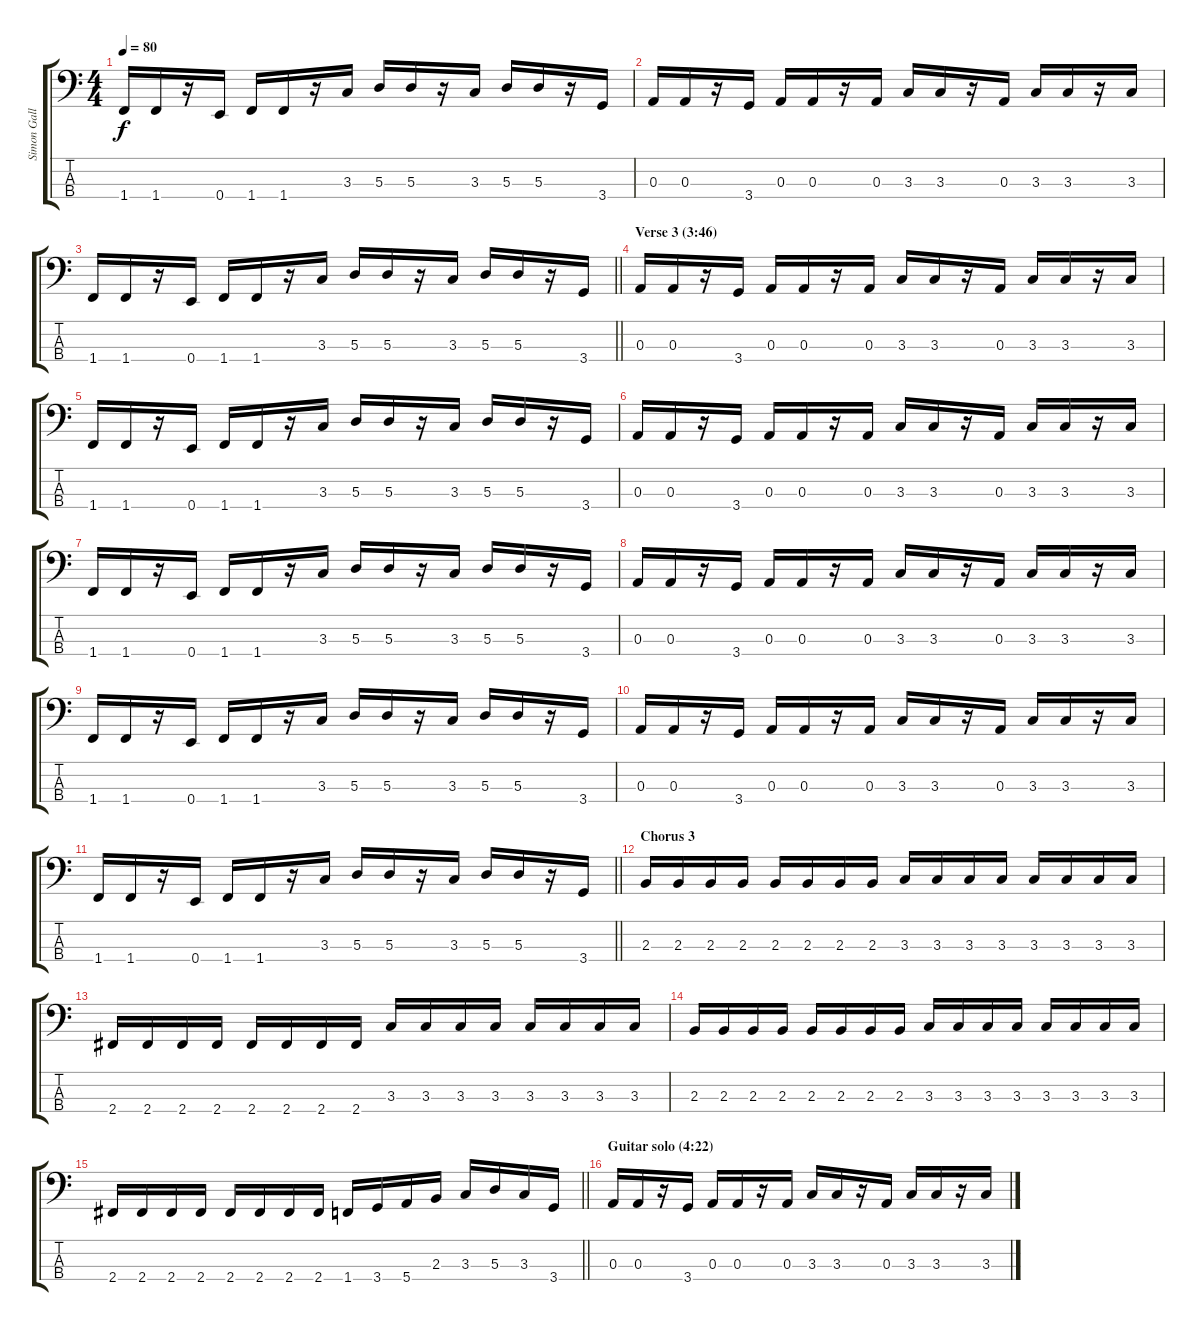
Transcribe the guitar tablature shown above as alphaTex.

\track ("Simon Gallup (bass)" "Simon Gall") {instrument electricbasspick}
\staff {score tabs}
\tuning (G2 D2 A1 E1) {hide}
\ts (4 4)
\tempo 80
\clef f4
\ks c
1.4.16{dy f} 1.4.16 r.16 0.4.16 1.4.16 1.4.16 r.16 3.3.16 5.3.16 5.3.16 r.16 3.3.16 5.3.16 5.3.16 r.16 3.4.16 |
0.3.16 0.3.16 r.16 3.4.16 0.3.16 0.3.16 r.16 0.3.16 3.3.16 3.3.16 r.16 0.3.16 3.3.16 3.3.16 r.16 3.3.16 |
\barLineRight lightlight
1.4.16 1.4.16 r.16 0.4.16 1.4.16 1.4.16 r.16 3.3.16 5.3.16 5.3.16 r.16 3.3.16 5.3.16 5.3.16 r.16 3.4.16 |
\section ("" "Verse 3 (3:46)")
0.3.16 0.3.16 r.16 3.4.16 0.3.16 0.3.16 r.16 0.3.16 3.3.16 3.3.16 r.16 0.3.16 3.3.16 3.3.16 r.16 3.3.16 |
1.4.16 1.4.16 r.16 0.4.16 1.4.16 1.4.16 r.16 3.3.16 5.3.16 5.3.16 r.16 3.3.16 5.3.16 5.3.16 r.16 3.4.16 |
0.3.16 0.3.16 r.16 3.4.16 0.3.16 0.3.16 r.16 0.3.16 3.3.16 3.3.16 r.16 0.3.16 3.3.16 3.3.16 r.16 3.3.16 |
1.4.16 1.4.16 r.16 0.4.16 1.4.16 1.4.16 r.16 3.3.16 5.3.16 5.3.16 r.16 3.3.16 5.3.16 5.3.16 r.16 3.4.16 |
0.3.16 0.3.16 r.16 3.4.16 0.3.16 0.3.16 r.16 0.3.16 3.3.16 3.3.16 r.16 0.3.16 3.3.16 3.3.16 r.16 3.3.16 |
1.4.16 1.4.16 r.16 0.4.16 1.4.16 1.4.16 r.16 3.3.16 5.3.16 5.3.16 r.16 3.3.16 5.3.16 5.3.16 r.16 3.4.16 |
0.3.16 0.3.16 r.16 3.4.16 0.3.16 0.3.16 r.16 0.3.16 3.3.16 3.3.16 r.16 0.3.16 3.3.16 3.3.16 r.16 3.3.16 |
\barLineRight lightlight
1.4.16 1.4.16 r.16 0.4.16 1.4.16 1.4.16 r.16 3.3.16 5.3.16 5.3.16 r.16 3.3.16 5.3.16 5.3.16 r.16 3.4.16 |
\section ("" "Chorus 3")
2.3.16 2.3.16 2.3.16 2.3.16 2.3.16 2.3.16 2.3.16 2.3.16 3.3.16 3.3.16 3.3.16 3.3.16 3.3.16 3.3.16 3.3.16 3.3.16 |
2.4.16 2.4.16 2.4.16 2.4.16 2.4.16 2.4.16 2.4.16 2.4.16 3.3.16 3.3.16 3.3.16 3.3.16 3.3.16 3.3.16 3.3.16 3.3.16 |
2.3.16 2.3.16 2.3.16 2.3.16 2.3.16 2.3.16 2.3.16 2.3.16 3.3.16 3.3.16 3.3.16 3.3.16 3.3.16 3.3.16 3.3.16 3.3.16 |
\barLineRight lightlight
2.4.16 2.4.16 2.4.16 2.4.16 2.4.16 2.4.16 2.4.16 2.4.16 1.4.16 3.4.16 5.4.16 2.3.16 3.3.16 5.3.16 3.3.16 3.4.16 |
\section ("" "Guitar solo (4:22)")
0.3.16 0.3.16 r.16 3.4.16 0.3.16 0.3.16 r.16 0.3.16 3.3.16 3.3.16 r.16 0.3.16 3.3.16 3.3.16 r.16 3.3.16
